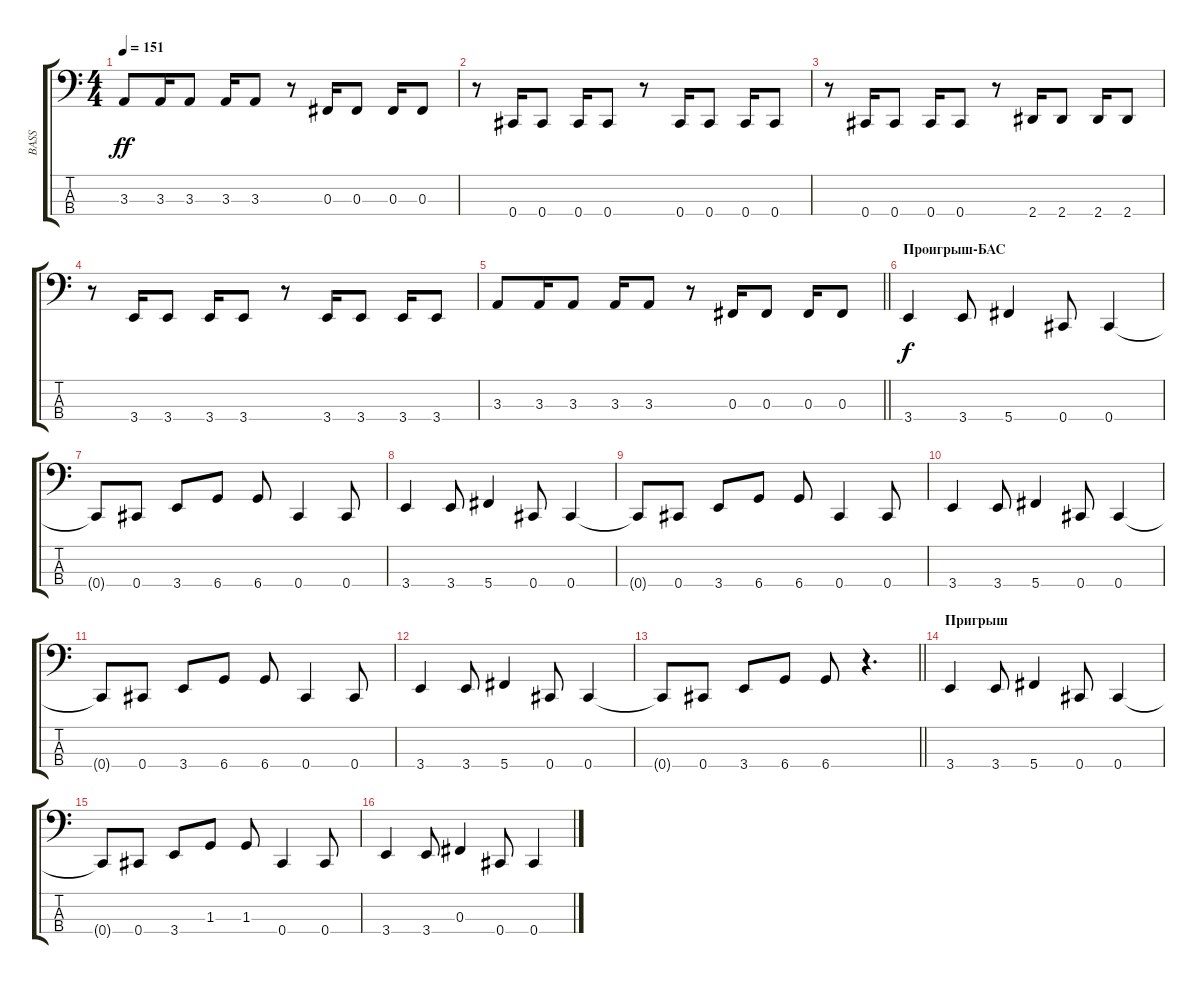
\track ("BASS" "BASS") {instrument electricbassfinger}
\staff {score tabs}
\tuning (Eb2 B1 Gb1 Db1) {hide}
\ts (4 4)
\tempo 151
\clef f4
\ks c
3.3.8{dy ff} 3.3.16 3.3.8 3.3.16 3.3.8 r.8 0.3.16 0.3.8 0.3.16 0.3.8 |
r.8 0.4.16 0.4.8 0.4.16 0.4.8 r.8 0.4.16 0.4.8 0.4.16 0.4.8 |
r.8 0.4.16 0.4.8 0.4.16 0.4.8 r.8 2.4.16 2.4.8 2.4.16 2.4.8 |
r.8 3.4.16 3.4.8 3.4.16 3.4.8 r.8 3.4.16 3.4.8 3.4.16 3.4.8 |
\barLineRight lightlight
3.3.8 3.3.16 3.3.8 3.3.16 3.3.8 r.8 0.3.16 0.3.8 0.3.16 0.3.8 |
\section ("" "Проигрыш-БАС")
3.4.4{dy f} 3.4.8 5.4.4 0.4.8 0.4.4 |
0.4{t}.8 0.4.8 3.4.8 6.4.8 6.4.8 0.4.4 0.4.8 |
3.4.4 3.4.8 5.4.4 0.4.8 0.4.4 |
0.4{t}.8 0.4.8 3.4.8 6.4.8 6.4.8 0.4.4 0.4.8 |
3.4.4 3.4.8 5.4.4 0.4.8 0.4.4 |
0.4{t}.8 0.4.8 3.4.8 6.4.8 6.4.8 0.4.4 0.4.8 |
3.4.4 3.4.8 5.4.4 0.4.8 0.4.4 |
\barLineRight lightlight
0.4{t}.8 0.4.8 3.4.8 6.4.8 6.4.8 r.4{d} |
\section ("" "Пригрыш")
3.4.4 3.4.8 5.4.4 0.4.8 0.4.4 |
0.4{t}.8 0.4.8 3.4.8 1.3.8 1.3.8 0.4.4 0.4.8 |
3.4.4 3.4.8 0.3.4 0.4.8 0.4.4
